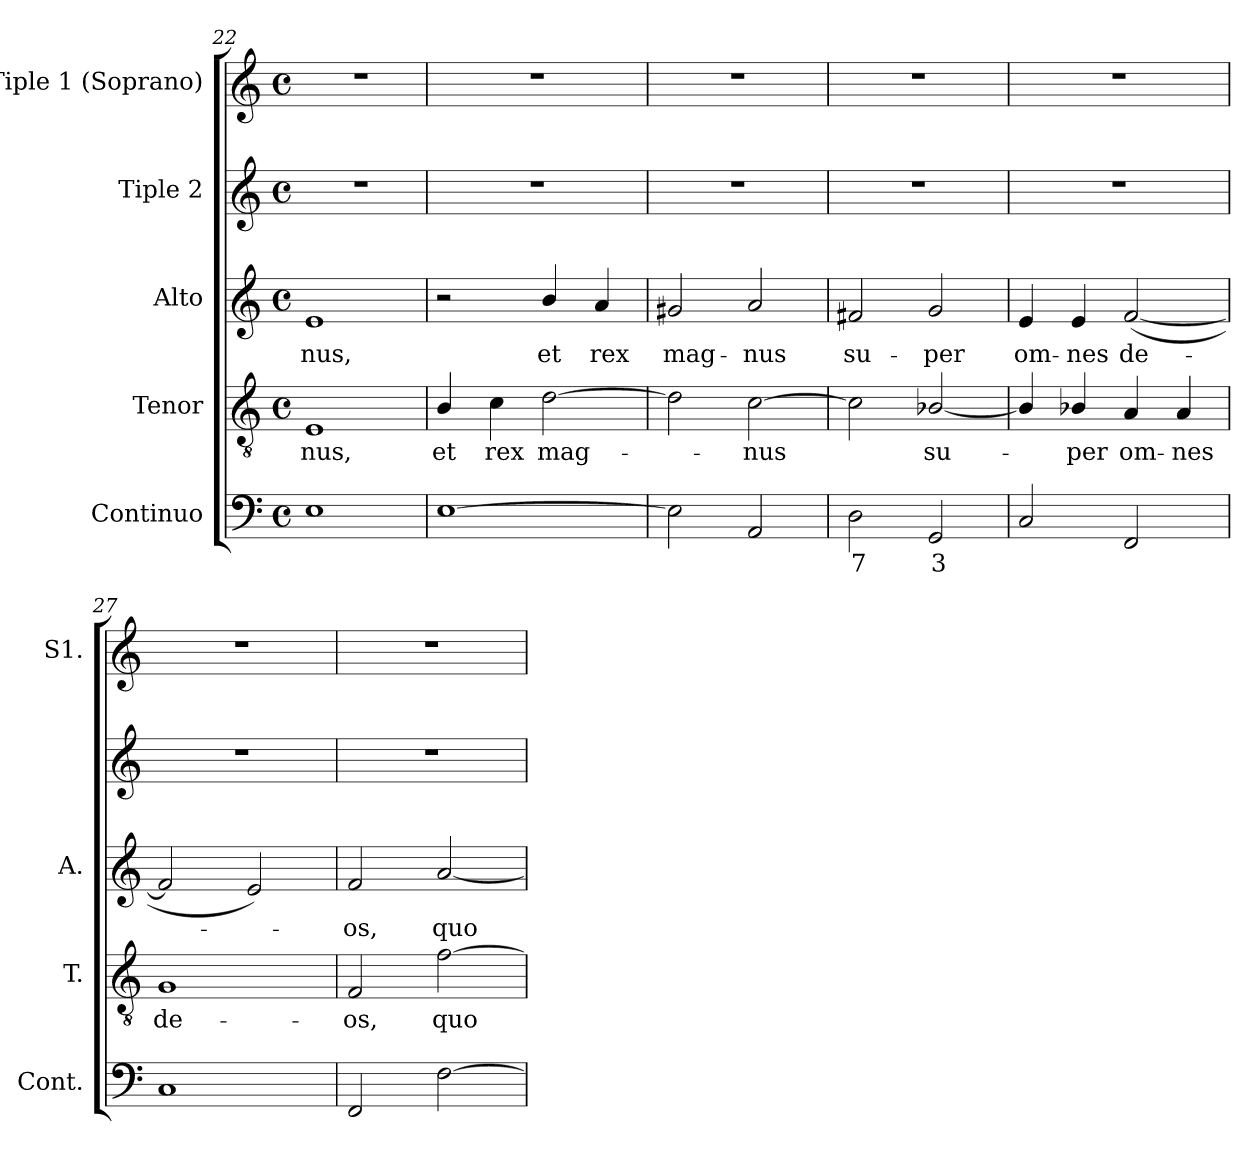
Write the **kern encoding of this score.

**kern	**text	**kern	**text	**kern	**text	**kern	**kern
*part5	*part5	*part4	*part4	*part3	*part3	*part2	*part1
*staff5	*staff5	*staff4	*staff4	*staff3	*staff3	*staff2	*staff1
*I"Continuo	*	*I"Tenor	*	*I"Alto	*	*I"Tiple 2	*I"Tiple 1 (Soprano)
*I'Cont.	*	*I'T.	*	*I'A.	*	*	*I'S1.
*clefF4	*	*clefGv2	*	*clefG2	*	*clefG2	*clefG2
*	*	*ITrd7c12	*	*	*	*	*
*k[]	*	*k[]	*	*k[]	*	*k[]	*k[]
*C:	*	*C:	*	*C:	*	*C:	*C:
*M4/4	*	*M4/4	*	*M4/4	*	*M4/4	*M4/4
*met(c)	*	*met(c)	*	*met(c)	*	*met(c)	*met(c)
=22	=22	=22	=22	=22	=22	=22	=22
!	!	!	!LO:LY:b:color=#000000	!	!	!	!
!	!	!	!	!	!LO:LY:b:color=#000000	!	!
1Ei	.	1EEi	-nus,	1ei	-nus,	1r	1r
=23	=23	=23	=23	=23	=23	=23	=23
!	!	!	!LO:LY:b:color=#000000	!	!	!	!
[1Ei	.	4BBi/	et	2r	.	1r	1r
!	!	!	!LO:LY:b:color=#000000	!	!	!	!
.	.	4Ci\	rex	.	.	.	.
!	!	!	!LO:LY:b:color=#000000	!	!	!	!
!	!	!	!	!	!LO:LY:b:color=#000000	!	!
.	.	[2Di\	mag-	4bi/	et	.	.
!	!	!	!	!	!LO:LY:b:color=#000000	!	!
.	.	.	.	4ai/	rex	.	.
=24	=24	=24	=24	=24	=24	=24	=24
!	!	!	!	!	!LO:LY:b:color=#000000	!	!
2Ei\]	.	2Di\]	.	2g#Xi/	mag-	1r	1r
!	!	!	!LO:LY:b:color=#000000	!	!	!	!
!	!	!	!	!	!LO:LY:b:color=#000000	!	!
2AAi/	.	[2Ci\	-nus	2ai/	-nus	.	.
=25	=25	=25	=25	=25	=25	=25	=25
!	!LO:LY:b:color=#000000	!	!	!	!	!	!
!	!	!	!	!	!LO:LY:b:color=#000000	!	!
2Di\	7	2Ci\]	.	2f#Xi/	su-	1r	1r
!	!LO:LY:b:color=#000000	!	!	!	!	!	!
!	!	!	!LO:LY:b:color=#000000	!	!	!	!
!	!	!	!	!	!LO:LY:b:color=#000000	!	!
2GGi/	3	[2BB-Xi/	su-	2gi/	-per	.	.
!!LO:LB:g=z
=26	=26	=26	=26	=26	=26	=26	=26
!	!	!	!	!	!LO:LY:b:color=#000000	!	!
2Ci/	.	4BB-i/]	.	4ei/	om-	1r	1r
!	!	!	!LO:LY:b:color=#000000	!	!	!	!
!	!	!	!	!	!LO:LY:b:color=#000000	!	!
.	.	4BB-Xi/	-per	4ei/	-nes	.	.
!	!	!	!LO:LY:b:color=#000000	!	!	!	!
!	!	!	!	!	!LO:LY:b:color=#000000	!	!
2FFi/	.	4AAi/	om-	([2fi/	de-	.	.
!	!	!	!LO:LY:b:color=#000000	!	!	!	!
.	.	4AAi/	-nes	.	.	.	.
=27	=27	=27	=27	=27	=27	=27	=27
!	!	!	!LO:LY:b:color=#000000	!	!	!	!
1Ci	.	1GGi	de-	2fi/]	.	1r	1r
.	.	.	.	2ei/)	.	.	.
=28	=28	=28	=28	=28	=28	=28	=28
!	!	!	!LO:LY:b:color=#000000	!	!	!	!
!	!	!	!	!	!LO:LY:b:color=#000000	!	!
2FFi/	.	2FFi/	-os,	2fi/	-os,	1r	1r
!	!	!	!LO:LY:b:color=#000000	!	!	!	!
!	!	!	!	!	!LO:LY:b:color=#000000	!	!
[2Fi\	.	[2Fi\	quo-	[2ai/	quo-	.	.
=	=	=	=	=	=	=	=
*-	*-	*-	*-	*-	*-	*-	*-
